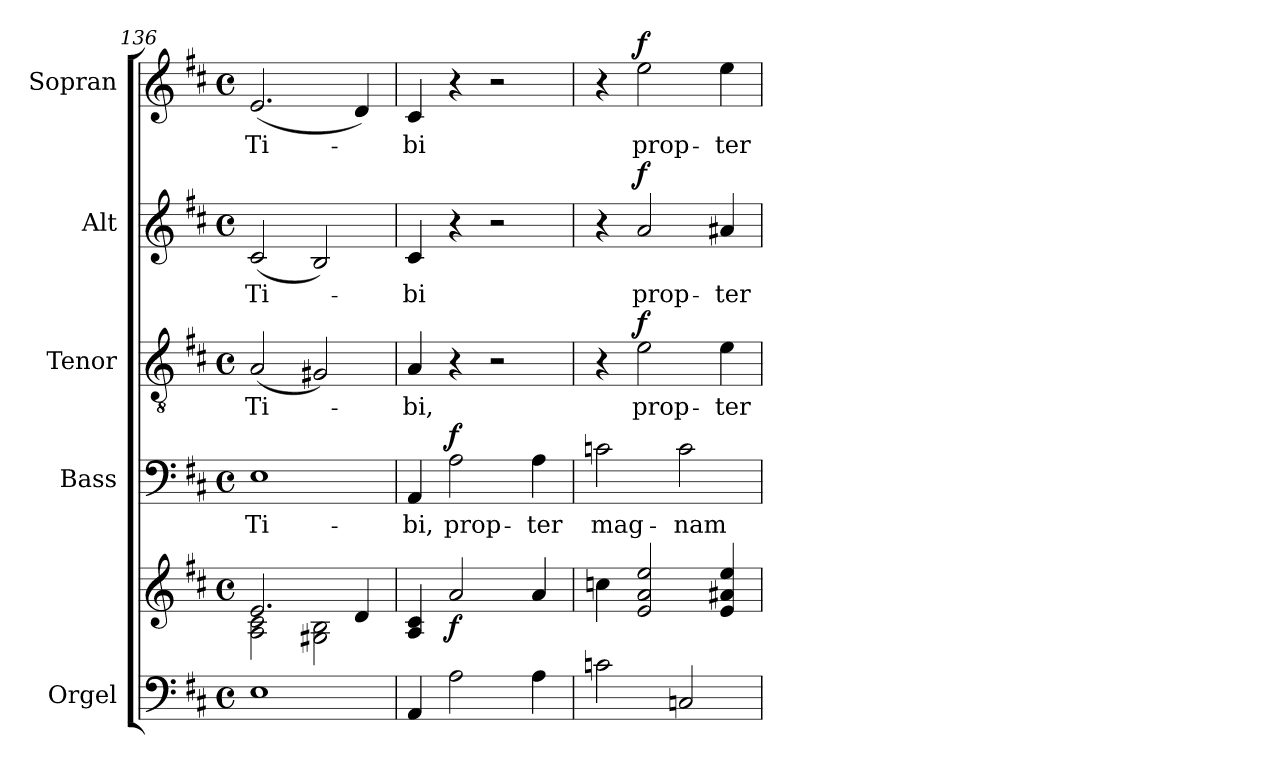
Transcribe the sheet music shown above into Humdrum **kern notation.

**kern	**kern	**dynam	**kern	**text	**dynam	**kern	**text	**dynam	**kern	**text	**dynam	**kern	**text	**dynam
*part5	*part5	*part5	*part4	*part4	*part4	*part3	*part3	*part3	*part2	*part2	*part2	*part1	*part1	*part1
*staff6	*staff5	*staff5/6	*staff4	*staff4	*staff4	*staff3	*staff3	*staff3	*staff2	*staff2	*staff2	*staff1	*staff1	*staff1
*I"Orgel	*	*	*I"Bass	*	*	*I"Tenor	*	*	*I"Alt	*	*	*I"Sopran	*	*
*I'Org.	*	*	*I'B.	*	*	*I'T.	*	*	*I'A.	*	*	*I'S.	*	*
*clefF4	*clefG2	*	*clefF4	*	*	*clefGv2	*	*	*clefG2	*	*	*clefG2	*	*
*k[f#c#]	*k[f#c#]	*	*k[f#c#]	*	*	*k[f#c#]	*	*	*k[f#c#]	*	*	*k[f#c#]	*	*
*D:	*D:	*	*D:	*	*	*D:	*	*	*D:	*	*	*D:	*	*
*M4/4	*M4/4	*	*M4/4	*	*	*M4/4	*	*	*M4/4	*	*	*M4/4	*	*
*met(c)	*met(c)	*	*met(c)	*	*	*met(c)	*	*	*met(c)	*	*	*met(c)	*	*
=136	=136	=136	=136	=136	=136	=136	=136	=136	=136	=136	=136	=136	=136	=136
*	*^	*	*	*	*	*	*	*	*	*	*	*	*	*
!	!	!	!	!	!LO:LY:b	!	!	!LO:LY:b	!	!	!LO:LY:b	!	!	!LO:LY:b	!
1E	2.e/	2A\ 2c#\	.	1E	Ti-	.	(<2A/	Ti-	.	(<2c#/	Ti-	.	(<2.e/	Ti-	.
.	.	2G#X\ 2B\	.	.	.	.	2G#X/)	.	.	2B/)	.	.	.	.	.
.	4d/	.	.	.	.	.	.	.	.	.	.	.	4d/)	.	.
*	*v	*v	*	*	*	*	*	*	*	*	*	*	*	*	*
=137	=137	=137	=137	=137	=137	=137	=137	=137	=137	=137	=137	=137	=137	=137
!	!	!	!	!LO:LY:b	!	!	!LO:LY:b	!	!	!LO:LY:b	!	!	!LO:LY:b	!
4AA/	4A/ 4c#/	.	4AA/	-bi,	.	4A/	-bi,	.	4c#/	-bi	.	4c#/	-bi	.
!	!	!LO:DY:b	!	!LO:LY:b	!LO:DY:a	!	!	!	!	!	!	!	!	!
2A\	2a/	f	2A\	prop-	f	4r	.	.	4r	.	.	4r	.	.
.	.	.	.	.	.	2r	.	.	2r	.	.	2r	.	.
!	!	!	!	!LO:LY:b	!	!	!	!	!	!	!	!	!	!
4A\	4a/	.	4A\	-ter	.	.	.	.	.	.	.	.	.	.
=138	=138	=138	=138	=138	=138	=138	=138	=138	=138	=138	=138	=138	=138	=138
!	!	!	!	!LO:LY:b	!	!	!	!	!	!	!	!	!	!
2cn\	4ccn\	.	2cn\	mag-	.	4r	.	.	4r	.	.	4r	.	.
!	!	!	!	!	!	!	!LO:LY:b	!LO:DY:a	!	!LO:LY:b	!LO:DY:a	!	!LO:LY:b	!LO:DY:a
.	2e/ 2a/ 2ee/	.	.	.	.	2e\	prop-	f	2a/	prop-	f	2ee\	prop-	f
!	!	!	!	!LO:LY:b	!	!	!	!	!	!	!	!	!	!
2Cn/	.	.	2c\	-nam	.	.	.	.	.	.	.	.	.	.
!	!	!	!	!	!	!	!LO:LY:b	!	!	!LO:LY:b	!	!	!LO:LY:b	!
.	4e/ 4a#X/ 4ee/	.	.	.	.	4e\	-ter	.	4a#X/	-ter	.	4ee\	-ter	.
=	=	=	=	=	=	=	=	=	=	=	=	=	=	=
*-	*-	*-	*-	*-	*-	*-	*-	*-	*-	*-	*-	*-	*-	*-
